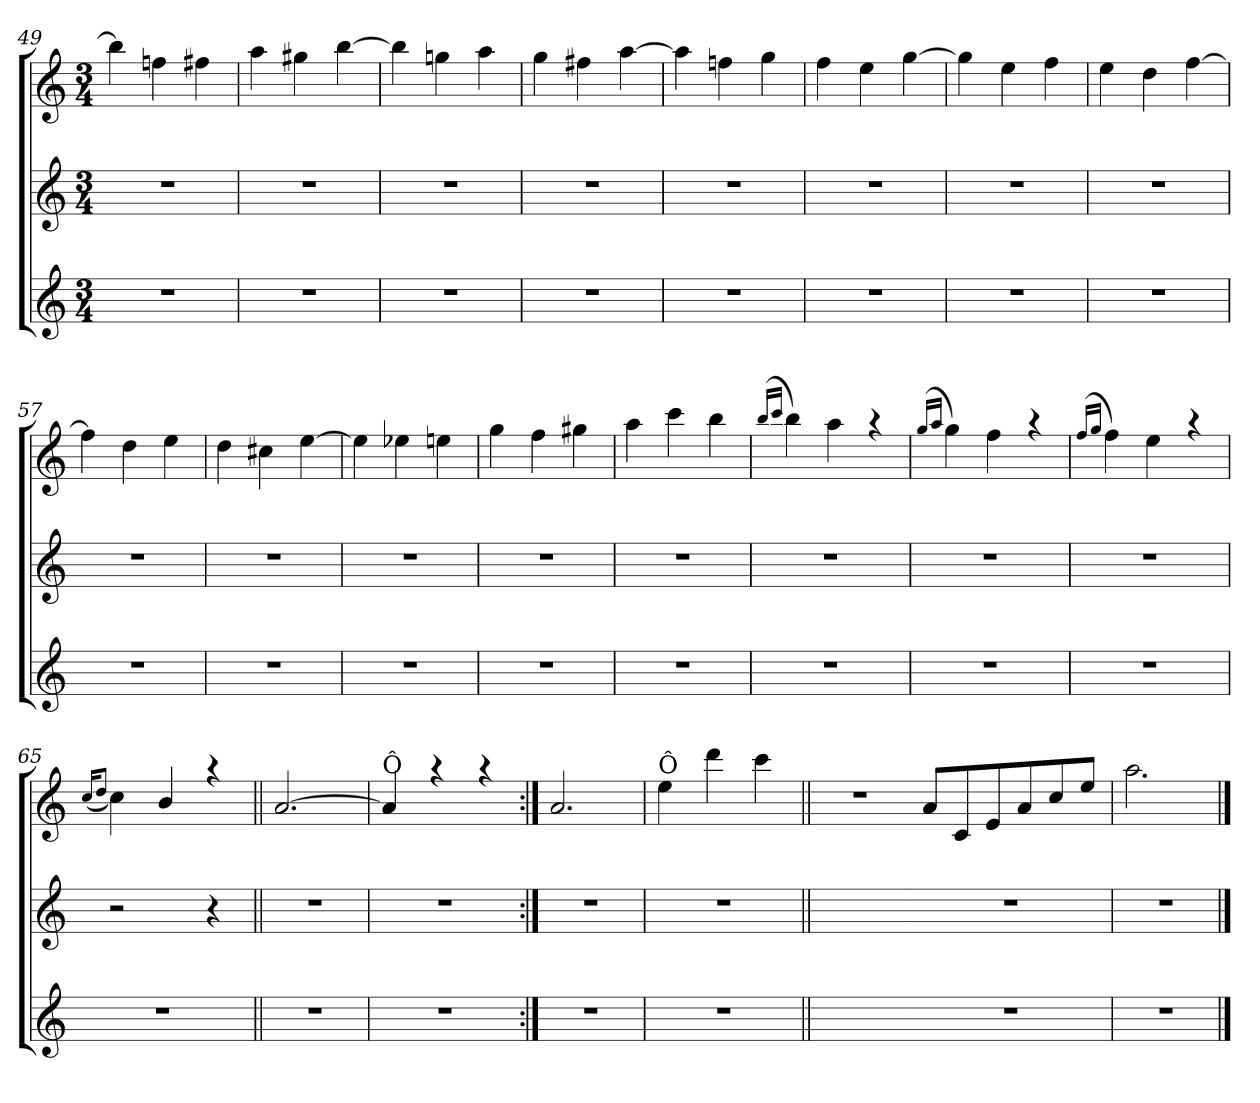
**kern	**kern	**kern
*part3	*part2	*part1
*staff3	*staff2	*staff1
*clefG2	*clefG2	*clefG2
*ITrd-7c-12	*ITrd-7c-12	*
*k[]	*k[]	*k[]
*C:	*C:	*C:
*M3/4	*M3/4	*M3/4
=49	=49	=49
*	*	*^
2.r	2.r	4bb\]	2.ryy
.	.	4ffn\	.
.	.	4ff#X\	.
=50	=50	=50	=50
2.r	2.r	4aa\	2.ryy
.	.	4gg#X\	.
.	.	[<4bb\	.
!!LO:LB:g=z	!!
=51	=51	=51	=51
2.r	2.r	4bb\]	2.ryy
.	.	4ggn\	.
.	.	4aa\	.
=52	=52	=52	=52
2.r	2.r	4gg\	2.ryy
.	.	4ff#X\	.
.	.	[<4aa\	.
=53	=53	=53	=53
2.r	2.r	4aa\]	2.ryy
.	.	4ffn\	.
.	.	4gg\	.
=54	=54	=54	=54
2.r	2.r	4ff\	2.ryy
.	.	4ee\	.
.	.	[<4gg\	.
=55	=55	=55	=55
2.r	2.r	4gg\]	2.ryy
.	.	4ee\	.
.	.	4ff\	.
!!LO:LB:g=z	!!
=56	=56	=56	=56
2.r	2.r	4ee\	2.ryy
.	.	4dd\	.
.	.	[<4ff\	.
=57	=57	=57	=57
2.r	2.r	4ff\]	2.ryy
.	.	4dd\	.
.	.	4ee\	.
=58	=58	=58	=58
2.r	2.r	4dd\	2.ryy
.	.	4cc#X\	.
.	.	[<4ee\	.
=59	=59	=59	=59
2.r	2.r	4ee\]	2.ryy
.	.	4ee-X\	.
.	.	4een\	.
=60	=60	=60	=60
2.r	2.r	4gg\	2.ryy
.	.	4ff\	.
.	.	4gg#X\	.
!!LO:LB:g=z	!!
=61	=61	=61	=61
2.r	2.r	4aa\	2.ryy
.	.	4ccc\	.
.	.	4bb\	.
=62	=62	=62	=62
.	.	(<16qbb/LL	.
.	.	16qccc/JJ	.
2.r	2.r	4bb\)	2.ryy
.	.	4aa\	.
.	.	4raa	.
=63	=63	=63	=63
.	.	(<16qgg/LL	.
.	.	16qaa/JJ	.
2.r	2.r	4gg\)	2.ryy
.	.	4ff\	.
.	.	4raa	.
=64	=64	=64	=64
.	.	(<16qff/LL	.
.	.	16qgg/JJ	.
2.r	2.r	4ff\)	2.ryy
.	.	4ee\	.
.	.	4raa	.
!!LO:LB:g=z	!!
=65	=65	=65	=65
.	.	(<16qcc/KL	.
.	.	8qdd/J	.
2.r	2r	4cc\)	2ryy
.	.	4b/	.
.	4r	4raa	4ryy
=66||	=66||	=66||	=66||
2.r	2.r	[>2.a/	2.ryy
=67	=67	=67	=67
!	!	!LO:TX:a:t=Ô	!
2.r	2.r	4a/]	2.ryy
.	.	4raa	.
.	.	4raa	.
=68:|!	=68:|!	=68:|!	=68:|!
2.r	2.r	2.a/	2.ryy
=69	=69	=69	=69
!	!	!LO:TX:a:t=Ô	!
2.r	2.r	4ee\	2.ryy
.	.	4ddd\	.
.	.	4ccc\	.
*	*	*v	*v
=69X691||	=69X691||	=69X691||
2.ryy	2.ryy	2.r
!!LO:LB:g=z
=70-	=70-	=70-
*	*	*^
2.r	2.r	8a/L	2.ryy
.	.	8c/	.
.	.	8e/	.
.	.	8a/	.
.	.	8cc/	.
.	.	8ee/J	.
=71	=71	=71	=71
2.r	2.r	2.aa\	2.ryy
*	*	*v	*v
==	==	==
*-	*-	*-
